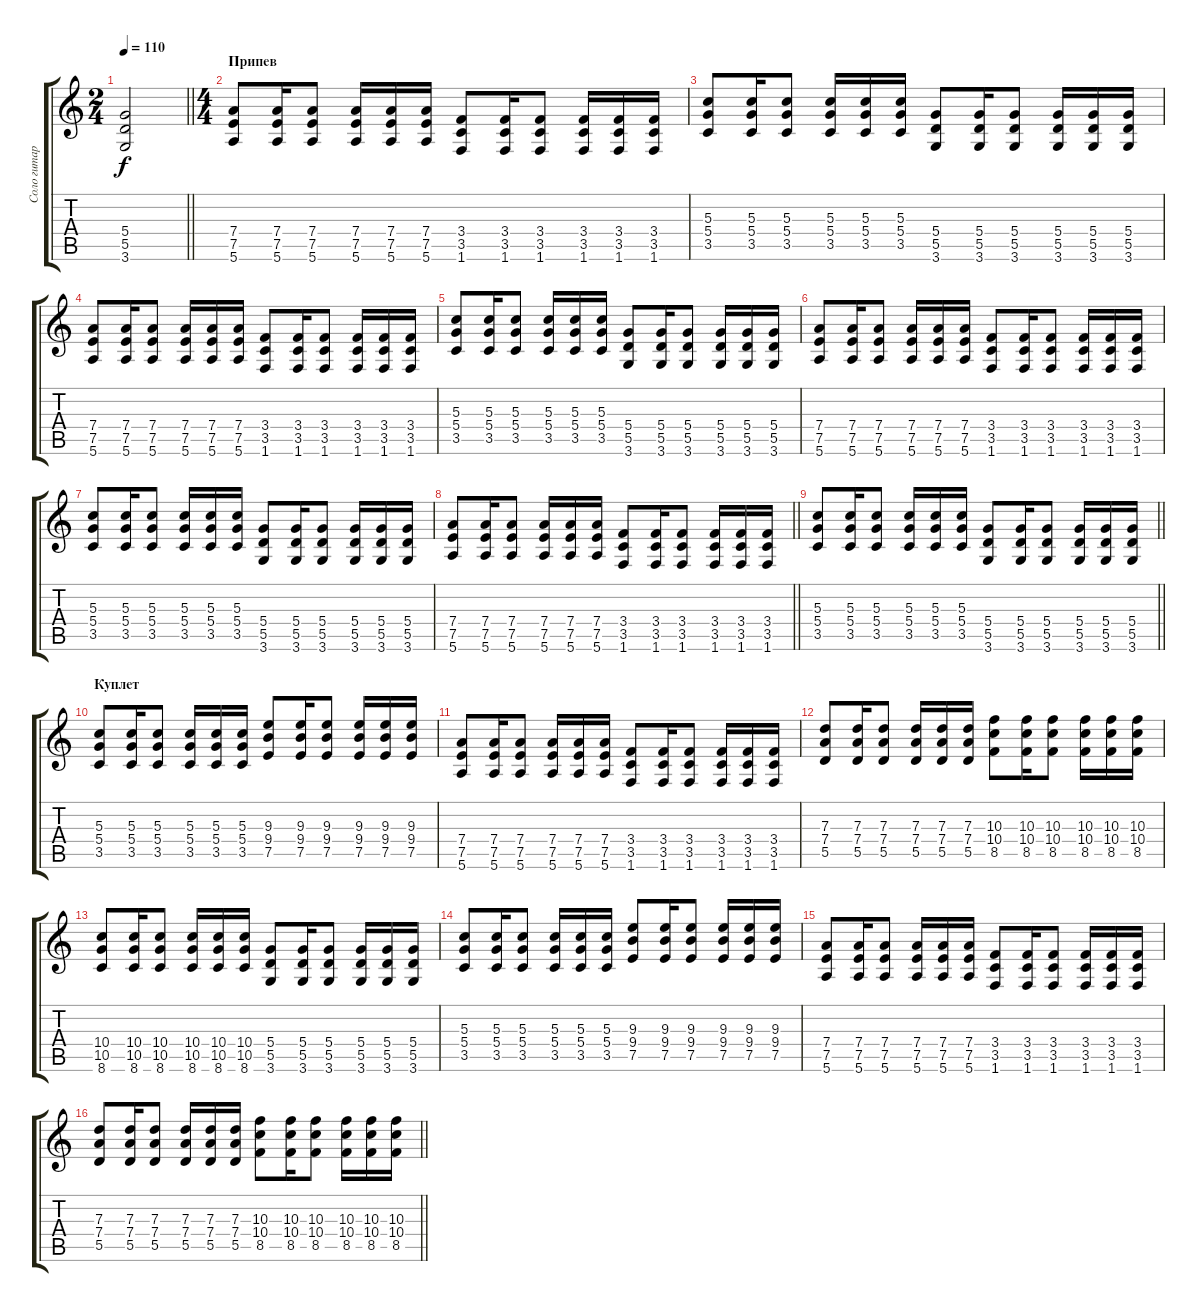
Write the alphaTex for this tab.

\track ("Соло гитара" "Соло гитар") {instrument distortionguitar}
\staff {score tabs}
\tuning (E4 B3 G3 D3 A2 E2) {hide}
\ts (2 4)
\section ("" "")
\tempo 110
\clef g2
\barLineRight lightlight
\ks c
(5.4 5.5 3.6).2{dy f} |
\ts (4 4)
\section ("" "Припев")
(7.4 7.5 5.6).8 (7.4 7.5 5.6).16 (7.4 7.5 5.6).8 (7.4 7.5 5.6).16 (7.4 7.5 5.6).16 (7.4 7.5 5.6).16 (3.4 3.5 1.6).8 (3.4 3.5 1.6).16 (3.4 3.5 1.6).8 (3.4 3.5 1.6).16 (3.4 3.5 1.6).16 (3.4 3.5 1.6).16 |
(5.3 5.4 3.5).8 (5.3 5.4 3.5).16 (5.3 5.4 3.5).8 (5.3 5.4 3.5).16 (5.3 5.4 3.5).16 (5.3 5.4 3.5).16 (5.4 5.5 3.6).8 (5.4 5.5 3.6).16 (5.4 5.5 3.6).8 (5.4 5.5 3.6).16 (5.4 5.5 3.6).16 (5.4 5.5 3.6).16 |
(7.4 7.5 5.6).8 (7.4 7.5 5.6).16 (7.4 7.5 5.6).8 (7.4 7.5 5.6).16 (7.4 7.5 5.6).16 (7.4 7.5 5.6).16 (3.4 3.5 1.6).8 (3.4 3.5 1.6).16 (3.4 3.5 1.6).8 (3.4 3.5 1.6).16 (3.4 3.5 1.6).16 (3.4 3.5 1.6).16 |
(5.3 5.4 3.5).8 (5.3 5.4 3.5).16 (5.3 5.4 3.5).8 (5.3 5.4 3.5).16 (5.3 5.4 3.5).16 (5.3 5.4 3.5).16 (5.4 5.5 3.6).8 (5.4 5.5 3.6).16 (5.4 5.5 3.6).8 (5.4 5.5 3.6).16 (5.4 5.5 3.6).16 (5.4 5.5 3.6).16 |
(7.4 7.5 5.6).8 (7.4 7.5 5.6).16 (7.4 7.5 5.6).8 (7.4 7.5 5.6).16 (7.4 7.5 5.6).16 (7.4 7.5 5.6).16 (3.4 3.5 1.6).8 (3.4 3.5 1.6).16 (3.4 3.5 1.6).8 (3.4 3.5 1.6).16 (3.4 3.5 1.6).16 (3.4 3.5 1.6).16 |
(5.3 5.4 3.5).8 (5.3 5.4 3.5).16 (5.3 5.4 3.5).8 (5.3 5.4 3.5).16 (5.3 5.4 3.5).16 (5.3 5.4 3.5).16 (5.4 5.5 3.6).8 (5.4 5.5 3.6).16 (5.4 5.5 3.6).8 (5.4 5.5 3.6).16 (5.4 5.5 3.6).16 (5.4 5.5 3.6).16 |
\barLineRight lightlight
(7.4 7.5 5.6).8 (7.4 7.5 5.6).16 (7.4 7.5 5.6).8 (7.4 7.5 5.6).16 (7.4 7.5 5.6).16 (7.4 7.5 5.6).16 (3.4 3.5 1.6).8 (3.4 3.5 1.6).16 (3.4 3.5 1.6).8 (3.4 3.5 1.6).16 (3.4 3.5 1.6).16 (3.4 3.5 1.6).16 |
\section ("" "")
\barLineRight lightlight
(5.3 5.4 3.5).8 (5.3 5.4 3.5).16 (5.3 5.4 3.5).8 (5.3 5.4 3.5).16 (5.3 5.4 3.5).16 (5.3 5.4 3.5).16 (5.4 5.5 3.6).8 (5.4 5.5 3.6).16 (5.4 5.5 3.6).8 (5.4 5.5 3.6).16 (5.4 5.5 3.6).16 (5.4 5.5 3.6).16 |
\section ("" "Куплет")
(5.3 5.4 3.5).8 (5.3 5.4 3.5).16 (5.3 5.4 3.5).8 (5.3 5.4 3.5).16 (5.3 5.4 3.5).16 (5.3 5.4 3.5).16 (9.3 9.4 7.5).8 (9.3 9.4 7.5).16 (9.3 9.4 7.5).8 (9.3 9.4 7.5).16 (9.3 9.4 7.5).16 (9.3 9.4 7.5).16 |
(7.4 7.5 5.6).8 (7.4 7.5 5.6).16 (7.4 7.5 5.6).8 (7.4 7.5 5.6).16 (7.4 7.5 5.6).16 (7.4 7.5 5.6).16 (3.4 3.5 1.6).8 (3.4 3.5 1.6).16 (3.4 3.5 1.6).8 (3.4 3.5 1.6).16 (3.4 3.5 1.6).16 (3.4 3.5 1.6).16 |
(7.3 7.4 5.5).8 (7.3 7.4 5.5).16 (7.3 7.4 5.5).8 (7.3 7.4 5.5).16 (7.3 7.4 5.5).16 (7.3 7.4 5.5).16 (10.3 10.4 8.5).8 (10.3 10.4 8.5).16 (10.3 10.4 8.5).8 (10.3 10.4 8.5).16 (10.3 10.4 8.5).16 (10.3 10.4 8.5).16 |
(10.4 10.5 8.6).8 (10.4 10.5 8.6).16 (10.4 10.5 8.6).8 (10.4 10.5 8.6).16 (10.4 10.5 8.6).16 (10.4 10.5 8.6).16 (5.4 5.5 3.6).8 (5.4 5.5 3.6).16 (5.4 5.5 3.6).8 (5.4 5.5 3.6).16 (5.4 5.5 3.6).16 (5.4 5.5 3.6).16 |
(5.3 5.4 3.5).8 (5.3 5.4 3.5).16 (5.3 5.4 3.5).8 (5.3 5.4 3.5).16 (5.3 5.4 3.5).16 (5.3 5.4 3.5).16 (9.3 9.4 7.5).8 (9.3 9.4 7.5).16 (9.3 9.4 7.5).8 (9.3 9.4 7.5).16 (9.3 9.4 7.5).16 (9.3 9.4 7.5).16 |
(7.4 7.5 5.6).8 (7.4 7.5 5.6).16 (7.4 7.5 5.6).8 (7.4 7.5 5.6).16 (7.4 7.5 5.6).16 (7.4 7.5 5.6).16 (3.4 3.5 1.6).8 (3.4 3.5 1.6).16 (3.4 3.5 1.6).8 (3.4 3.5 1.6).16 (3.4 3.5 1.6).16 (3.4 3.5 1.6).16 |
\barLineRight lightlight
(7.3 7.4 5.5).8 (7.3 7.4 5.5).16 (7.3 7.4 5.5).8 (7.3 7.4 5.5).16 (7.3 7.4 5.5).16 (7.3 7.4 5.5).16 (10.3 10.4 8.5).8 (10.3 10.4 8.5).16 (10.3 10.4 8.5).8 (10.3 10.4 8.5).16 (10.3 10.4 8.5).16 (10.3 10.4 8.5).16
